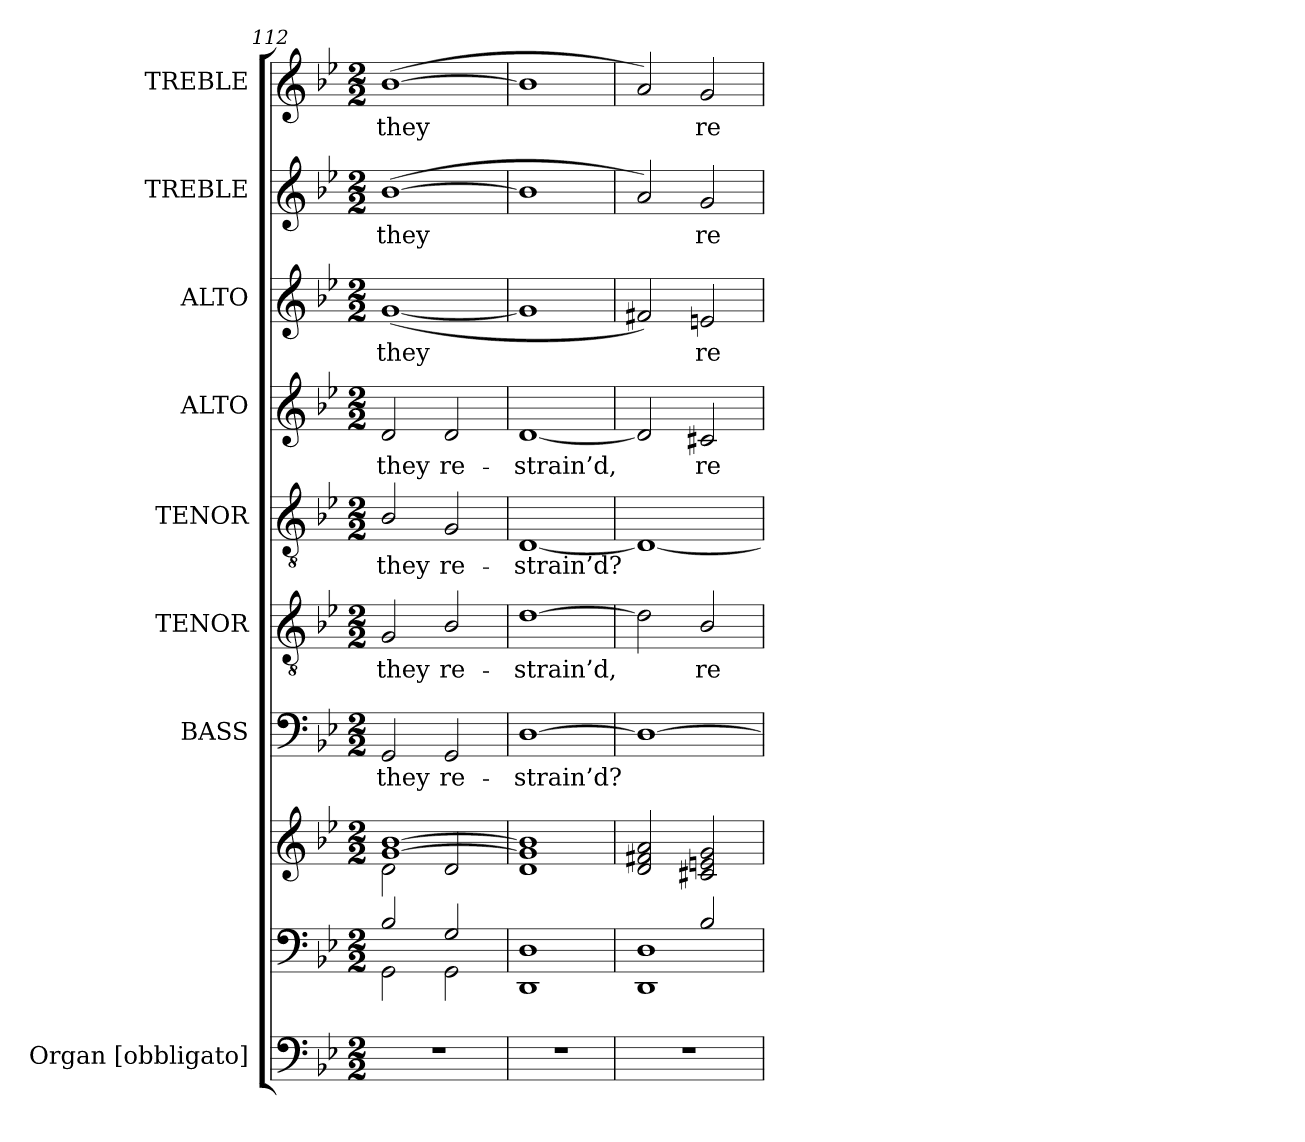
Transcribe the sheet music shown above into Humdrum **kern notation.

**kern	**kern	**kern	**kern	**text	**kern	**text	**kern	**text	**kern	**text	**kern	**text	**kern	**text	**kern	**text
*part8	*part8	*part8	*part7	*part7	*part6	*part6	*part5	*part5	*part4	*part4	*part3	*part3	*part2	*part2	*part1	*part1
*staff10	*staff9	*staff8	*staff7	*staff7	*staff6	*staff6	*staff5	*staff5	*staff4	*staff4	*staff3	*staff3	*staff2	*staff2	*staff1	*staff1
*I"Organ [obbligato]	*	*	*I"BASS	*	*I"TENOR	*	*I"TENOR	*	*I"ALTO	*	*I"ALTO	*	*I"TREBLE	*	*I"TREBLE	*
*clefF4	*clefF4	*clefG2	*clefF4	*	*clefGv2	*	*clefGv2	*	*clefG2	*	*clefG2	*	*clefG2	*	*clefG2	*
*	*	*	*	*	*ITrd7c12	*	*ITrd7c12	*	*	*	*	*	*	*	*	*
*k[b-e-]	*k[b-e-]	*k[b-e-]	*k[b-e-]	*	*k[b-e-]	*	*k[b-e-]	*	*k[b-e-]	*	*k[b-e-]	*	*k[b-e-]	*	*k[b-e-]	*
*B-:	*B-:	*B-:	*B-:	*	*B-:	*	*B-:	*	*B-:	*	*B-:	*	*B-:	*	*B-:	*
*M2/2	*M2/2	*M2/2	*M2/2	*	*M2/2	*	*M2/2	*	*M2/2	*	*M2/2	*	*M2/2	*	*M2/2	*
=112	=112	=112	=112	=112	=112	=112	=112	=112	=112	=112	=112	=112	=112	=112	=112	=112
*	*^	*^	*	*	*	*	*	*	*	*	*	*	*	*	*	*
!	!	!	!	!	!	!LO:LY:b:color=#000000	!	!	!	!	!	!	!	!	!	!	!	!
!	!	!	!	!	!	!	!	!LO:LY:b:color=#000000	!	!	!	!	!	!	!	!	!	!
!	!	!	!	!	!	!	!	!	!	!LO:LY:b:color=#000000	!	!	!	!	!	!	!	!
!	!	!	!	!	!	!	!	!	!	!	!	!LO:LY:b:color=#000000	!	!	!	!	!	!
!	!	!	!	!	!	!	!	!	!	!	!	!	!	!LO:LY:b:color=#000000	!	!	!	!
!	!	!	!	!	!	!	!	!	!	!	!	!	!	!	!	!LO:LY:b:color=#000000	!	!
!	!	!	!	!	!	!	!	!	!	!	!	!	!	!	!	!	!	!LO:LY:b:color=#000000
1r	2B-i/	2GGi\	[1gi [1b-i	2di\	2GGi/	they	2GGi/	they	2BB-i/	they	2di/	they	([1gi	they	([1b-i	they	([1b-i	they
!	!	!	!	!	!	!LO:LY:b:color=#000000	!	!	!	!	!	!	!	!	!	!	!	!
!	!	!	!	!	!	!	!	!LO:LY:b:color=#000000	!	!	!	!	!	!	!	!	!	!
!	!	!	!	!	!	!	!	!	!	!LO:LY:b:color=#000000	!	!	!	!	!	!	!	!
!	!	!	!	!	!	!	!	!	!	!	!	!LO:LY:b:color=#000000	!	!	!	!	!	!
.	2Gi/	2GGi\	.	2di/	2GGi/	re-	2BB-i/	re-	2GGi/	re-	2di/	re-	.	.	.	.	.	.
*	*	*	*v	*v	*	*	*	*	*	*	*	*	*	*	*	*	*	*
=113	=113	=113	=113	=113	=113	=113	=113	=113	=113	=113	=113	=113	=113	=113	=113	=113	=113
*	*	*	*^	*	*	*	*	*	*	*	*	*	*	*	*	*	*
!	!	!	!	!	!	!LO:LY:b:color=#000000	!	!	!	!	!	!	!	!	!	!	!	!
*	*	*	*v	*v	*	*	*	*	*	*	*	*	*	*	*	*	*	*
*	*	*	*^	*	*	*	*	*	*	*	*	*	*	*	*	*	*
!	!	!	!	!	!	!	!	!LO:LY:b:color=#000000	!	!	!	!	!	!	!	!	!	!
*	*	*	*v	*v	*	*	*	*	*	*	*	*	*	*	*	*	*	*
*	*	*	*^	*	*	*	*	*	*	*	*	*	*	*	*	*	*
!	!	!	!	!	!	!	!	!	!	!LO:LY:b:color=#000000	!	!	!	!	!	!	!	!
*	*	*	*v	*v	*	*	*	*	*	*	*	*	*	*	*	*	*	*
*	*	*	*^	*	*	*	*	*	*	*	*	*	*	*	*	*	*
!	!	!	!	!	!	!	!	!	!	!	!	!LO:LY:b:color=#000000	!	!	!	!	!	!
*	*	*	*v	*v	*	*	*	*	*	*	*	*	*	*	*	*	*	*
1r	1Di	1DDi	1di 1gi] 1b-i]	[1Di	-strain’d?	[1Di	-strain’d,	[1DDi	-strain’d?	[1di	-strain’d,	1gi]	.	1b-i]	.	1b-i]	.
=114	=114	=114	=114	=114	=114	=114	=114	=114	=114	=114	=114	=114	=114	=114	=114	=114	=114
1r	2ryy	1DDi 1Di	2di/ 2f#Xi 2ai	1Di_	.	2Di\]	.	1DDi_	.	2di/]	.	2f#Xi/)	.	2ai/)	.	2ai/)	.
!	!	!	!	!	!	!	!LO:LY:b:color=#000000	!	!	!	!	!	!	!	!	!	!
!	!	!	!	!	!	!	!	!	!	!	!LO:LY:b:color=#000000	!	!	!	!	!	!
!	!	!	!	!	!	!	!	!	!	!	!	!	!LO:LY:b:color=#000000	!	!	!	!
!	!	!	!	!	!	!	!	!	!	!	!	!	!	!	!LO:LY:b:color=#000000	!	!
!	!	!	!	!	!	!	!	!	!	!	!	!	!	!	!	!	!LO:LY:b:color=#000000
.	2B-i/	.	2c#Xi/ 2eni 2gi	.	.	2BB-i/	re-	.	.	2c#Xi/	re-	2eni/	re-	2gi/	re-	2gi/	re-
*	*v	*v	*	*	*	*	*	*	*	*	*	*	*	*	*	*	*
=	=	=	=	=	=	=	=	=	=	=	=	=	=	=	=	=
*-	*-	*-	*-	*-	*-	*-	*-	*-	*-	*-	*-	*-	*-	*-	*-	*-
